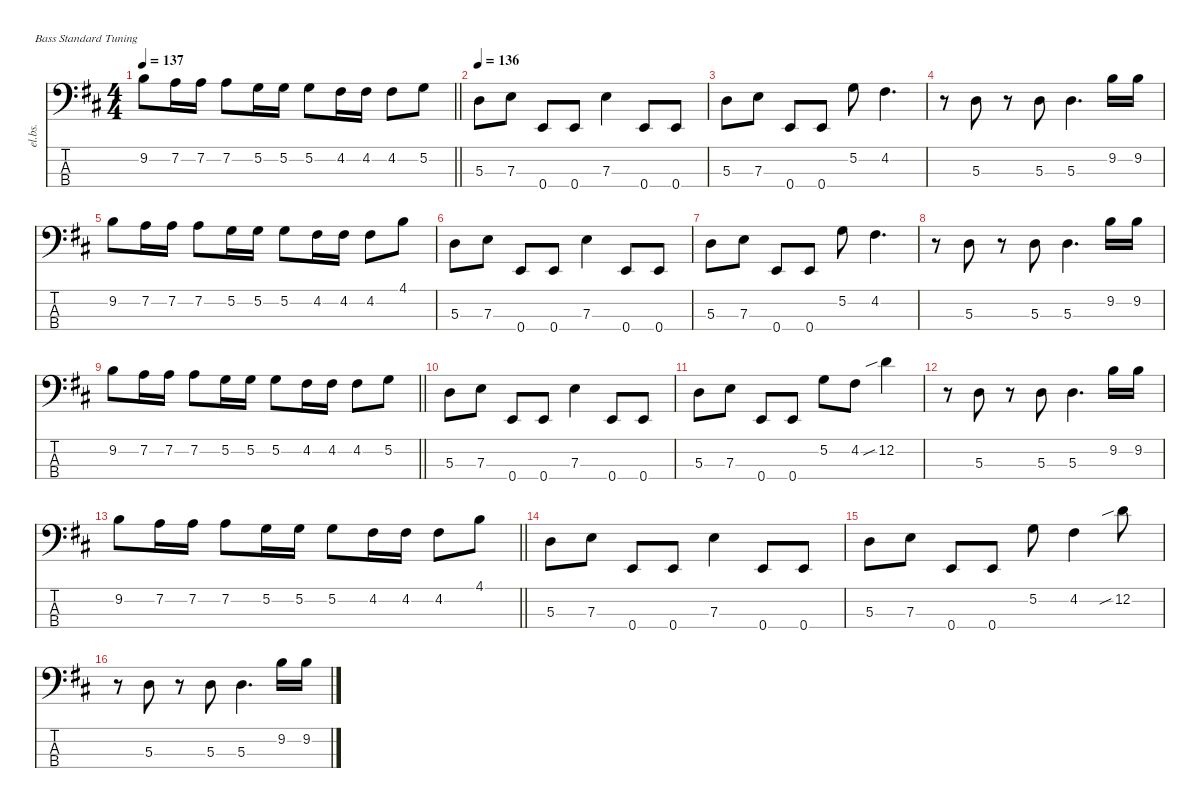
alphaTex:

\defaultSystemsLayout 4
\hideDynamics
\bracketExtendMode nobrackets
\otherSystemsTrackNameOrientation horizontal
\track ("Cliff - Bass" "el.bs.") {instrument electricbassfinger}
\staff {score tabs}
\tuning (G2 D2 A1 E1)
\ts (4 4)
\tempo 137
\clef f4
\barLineRight lightlight
\ks bminor
9.2{acc forcenatural}.8{dy f beam Down} 7.2{acc forcenatural}.16{beam Down} 7.2{acc forcenatural}.16{beam Down} 7.2{acc forcenatural}.8{beam Down} 5.2{acc forcenatural}.16{beam Down} 5.2{acc forcenatural}.16{beam Down} 5.2{acc forcenatural}.8{beam Down} 4.2{acc #}.16{beam Down} 4.2{acc #}.16{beam Down} 4.2{acc #}.8{beam Down} 5.2{acc forcenatural}.8{beam Down} |
\tempo 136
5.3{acc forcenatural}.8{beam Down} 7.3{acc forcenatural}.8{beam Down} 0.4{acc forcenatural}.8{beam Up} 0.4{acc forcenatural}.8{beam Up} 7.3{acc forcenatural}.4{beam Down} 0.4{acc forcenatural}.8{beam Up} 0.4{acc forcenatural}.8{beam Up} |
5.3{acc forcenatural}.8{beam Down} 7.3{acc forcenatural}.8{beam Down} 0.4{acc forcenatural}.8{beam Up} 0.4{acc forcenatural}.8{beam Up} 5.2{acc forcenatural}.8{beam Down} 4.2{acc #}.4{d beam Down} |
r.8{beam Down} 5.3{acc forcenatural}.8{beam Down} r.8{beam Down} 5.3{acc forcenatural}.8{beam Down} 5.3{acc forcenatural}.4{d beam Down} 9.2{acc forcenatural}.16{beam Down} 9.2{acc forcenatural}.16{beam Down} |
9.2{acc forcenatural}.8{beam Down} 7.2{acc forcenatural}.16{beam Down} 7.2{acc forcenatural}.16{beam Down} 7.2{acc forcenatural}.8{beam Down} 5.2{acc forcenatural}.16{beam Down} 5.2{acc forcenatural}.16{beam Down} 5.2{acc forcenatural}.8{beam Down} 4.2{acc #}.16{beam Down} 4.2{acc #}.16{beam Down} 4.2{acc #}.8{beam Down} 4.1{acc forcenatural}.8{beam Down} |
5.3{acc forcenatural}.8{beam Down} 7.3{acc forcenatural}.8{beam Down} 0.4{acc forcenatural}.8{beam Up} 0.4{acc forcenatural}.8{beam Up} 7.3{acc forcenatural}.4{beam Down} 0.4{acc forcenatural}.8{beam Up} 0.4{acc forcenatural}.8{beam Up} |
5.3{acc forcenatural}.8{beam Down} 7.3{acc forcenatural}.8{beam Down} 0.4{acc forcenatural}.8{beam Up} 0.4{acc forcenatural}.8{beam Up} 5.2{acc forcenatural}.8{beam Down} 4.2{acc #}.4{d beam Down} |
r.8{beam Down} 5.3{acc forcenatural}.8{beam Down} r.8{beam Down} 5.3{acc forcenatural}.8{beam Down} 5.3{acc forcenatural}.4{d beam Down} 9.2{acc forcenatural}.16{beam Down} 9.2{acc forcenatural}.16{beam Down} |
\barLineRight lightlight
9.2{acc forcenatural}.8{beam Down} 7.2{acc forcenatural}.16{beam Down} 7.2{acc forcenatural}.16{beam Down} 7.2{acc forcenatural}.8{beam Down} 5.2{acc forcenatural}.16{beam Down} 5.2{acc forcenatural}.16{beam Down} 5.2{acc forcenatural}.8{beam Down} 4.2{acc #}.16{beam Down} 4.2{acc #}.16{beam Down} 4.2{acc #}.8{beam Down} 5.2{acc forcenatural}.8{beam Down} |
5.3{acc forcenatural}.8{beam Down} 7.3{acc forcenatural}.8{beam Down} 0.4{acc forcenatural}.8{beam Up} 0.4{acc forcenatural}.8{beam Up} 7.3{acc forcenatural}.4{beam Down} 0.4{acc forcenatural}.8{beam Up} 0.4{acc forcenatural}.8{beam Up} |
5.3{acc forcenatural}.8{beam Down} 7.3{acc forcenatural}.8{beam Down} 0.4{acc forcenatural}.8{beam Up} 0.4{acc forcenatural}.8{beam Up} 5.2{acc forcenatural}.8{beam Down} 4.2{acc #}.8{beam Down} 12.2{sib acc forcenatural}.4{beam Down} |
r.8{beam Down} 5.3{acc forcenatural}.8{beam Down} r.8{beam Down} 5.3{acc forcenatural}.8{beam Down} 5.3{acc forcenatural}.4{d beam Down} 9.2{acc forcenatural}.16{beam Down} 9.2{acc forcenatural}.16{beam Down} |
\barLineRight lightlight
9.2{acc forcenatural}.8{beam Down} 7.2{acc forcenatural}.16{beam Down} 7.2{acc forcenatural}.16{beam Down} 7.2{acc forcenatural}.8{beam Down} 5.2{acc forcenatural}.16{beam Down} 5.2{acc forcenatural}.16{beam Down} 5.2{acc forcenatural}.8{beam Down} 4.2{acc #}.16{beam Down} 4.2{acc #}.16{beam Down} 4.2{acc #}.8{beam Down} 4.1{acc forcenatural}.8{beam Down} |
5.3{acc forcenatural}.8{beam Down} 7.3{acc forcenatural}.8{beam Down} 0.4{acc forcenatural}.8{beam Up} 0.4{acc forcenatural}.8{beam Up} 7.3{acc forcenatural}.4{beam Down} 0.4{acc forcenatural}.8{beam Up} 0.4{acc forcenatural}.8{beam Up} |
5.3{acc forcenatural}.8{beam Down} 7.3{acc forcenatural}.8{beam Down} 0.4{acc forcenatural}.8{beam Up} 0.4{acc forcenatural}.8{beam Up} 5.2{acc forcenatural}.8{beam Down} 4.2{acc #}.4{beam Down} 12.2{sib acc forcenatural}.8{beam Down} |
r.8{beam Down} 5.3{acc forcenatural}.8{beam Down} r.8{beam Down} 5.3{acc forcenatural}.8{beam Down} 5.3{acc forcenatural}.4{d beam Down} 9.2{acc forcenatural}.16{beam Down} 9.2{acc forcenatural}.16{beam Down}
